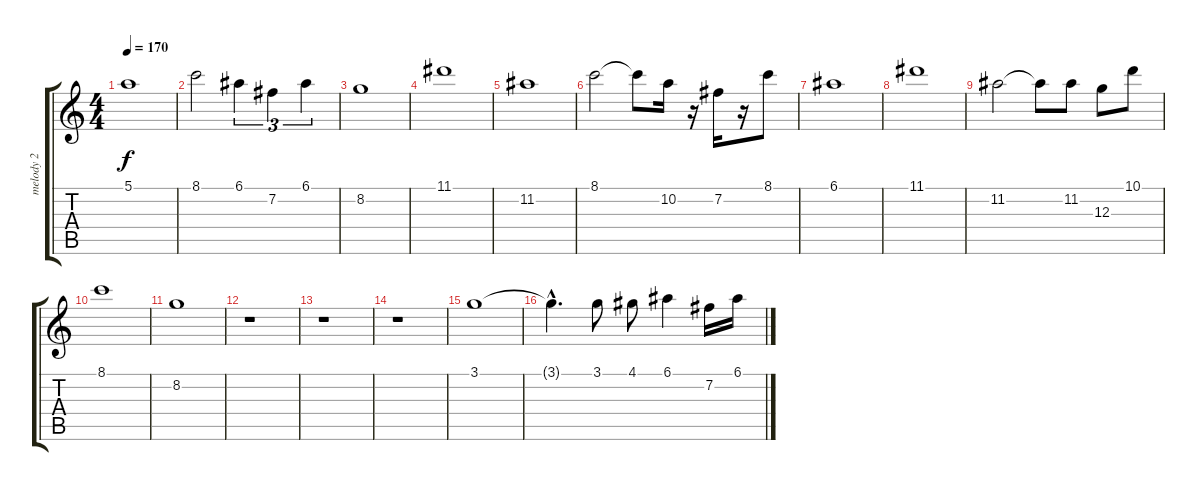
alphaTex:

\track ("melody 2" "melody 2") {instrument distortionguitar}
\staff {score tabs}
\tuning (E4 B3 G3 D3 A2 E2) {hide}
\ts (4 4)
\tempo 170
\clef g2
\ks c
5.1.1{dy f} |
8.1.2 6.1.4{tu (3 2)} 7.2.4{tu (3 2)} 6.1.4{tu (3 2)} |
8.2.1 |
11.1.1 |
11.2.1 |
8.1.2 8.1{t}.8 10.2.16 r.16 7.2.16 r.16 8.1.8 |
6.1.1 |
11.1.1 |
11.2.2 11.2{t}.8 11.2.8 12.3.8 10.1.8 |
8.1.1 |
8.2.1 |
r.1 |
r.1 |
r.1 |
3.1.1{volume 9} |
3.1{hac t}.4{d} 3.1.8{volume 6} 4.1.8{volume 6} 6.1.4{volume 6} 7.2.16{volume 5} 6.1.16{volume 5}
